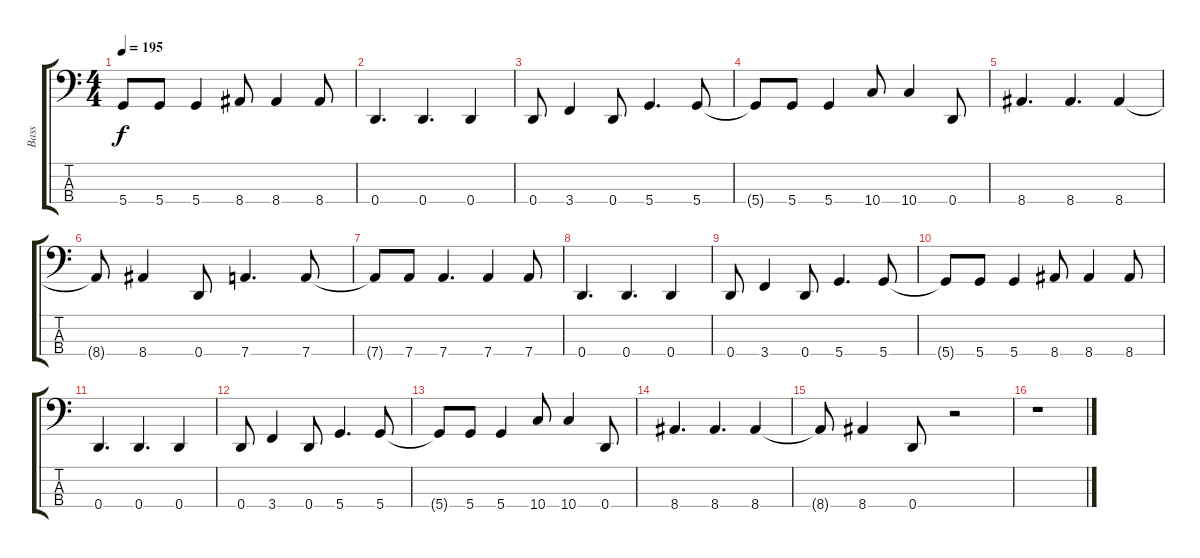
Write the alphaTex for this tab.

\track ("Bass" "Bass") {instrument electricbassfinger}
\staff {score tabs}
\tuning (G2 D2 A1 D1) {hide}
\ts (4 4)
\tempo 195
\clef f4
\ks c
5.4{t}.8{dy f} 5.4.8 5.4.4 8.4.8 8.4.4 8.4.8 |
0.4.4{d} 0.4.4{d} 0.4.4 |
0.4.8 3.4.4 0.4.8 5.4.4{d} 5.4.8 |
5.4{t}.8 5.4.8 5.4.4 10.4.8 10.4.4 0.4.8 |
8.4.4{d} 8.4.4{d} 8.4.4 |
8.4{t}.8 8.4.4 0.4.8 7.4.4{d} 7.4.8 |
7.4{t}.8 7.4.8 7.4.4{d} 7.4.4 7.4.8 |
0.4.4{d} 0.4.4{d} 0.4.4 |
0.4.8 3.4.4 0.4.8 5.4.4{d} 5.4.8 |
5.4{t}.8 5.4.8 5.4.4 8.4.8 8.4.4 8.4.8 |
0.4.4{d} 0.4.4{d} 0.4.4 |
0.4.8 3.4.4 0.4.8 5.4.4{d} 5.4.8 |
5.4{t}.8 5.4.8 5.4.4 10.4.8 10.4.4 0.4.8 |
8.4.4{d} 8.4.4{d} 8.4.4 |
8.4{t}.8 8.4.4 0.4.8 r.2 |
r.1
